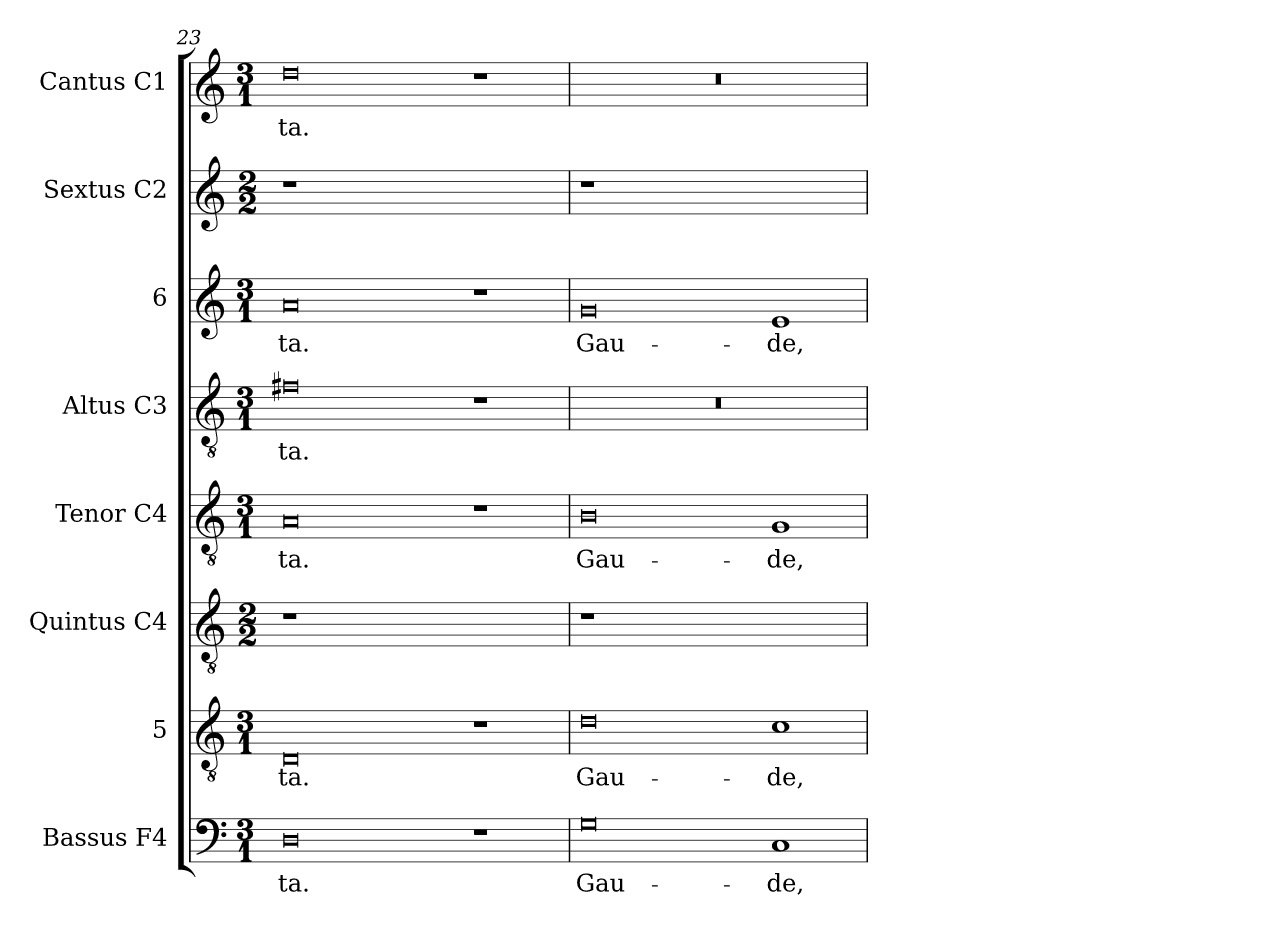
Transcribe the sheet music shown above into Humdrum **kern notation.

**kern	**text	**kern	**text	**kern	**kern	**text	**kern	**text	**kern	**text	**kern	**kern	**text
*part8	*part8	*part7	*part7	*part6	*part5	*part5	*part4	*part4	*part3	*part3	*part2	*part1	*part1
*staff8	*staff8	*staff7	*staff7	*staff6	*staff5	*staff5	*staff4	*staff4	*staff3	*staff3	*staff2	*staff1	*staff1
*I"Bassus  F4	*	*I"5	*	*I"Quintus  C4	*I"Tenor  C4	*	*I"Altus  C3	*	*I"6	*	*I"Sextus  C2	*I"Cantus  C1	*
*I'B	*	*	*	*	*I'T	*	*I'A	*	*	*	*	*I'C	*
*clefF4	*	*clefGv2	*	*clefGv2	*clefGv2	*	*clefGv2	*	*clefG2	*	*clefG2	*clefG2	*
*k[]	*	*k[]	*	*k[]	*k[]	*	*k[]	*	*k[]	*	*k[]	*k[]	*
*C:	*	*C:	*	*C:	*C:	*	*C:	*	*C:	*	*C:	*C:	*
*M3/1	*	*M3/1	*	*M2/2	*M3/1	*	*M3/1	*	*M3/1	*	*M2/2	*M3/1	*
=23	=23	=23	=23	=23	=23	=23	=23	=23	=23	=23	=23	=23	=23
!	!LO:LY:b:cj	!	!LO:LY:b:cj	!	!	!LO:LY:b:cj	!	!LO:LY:b:cj	!	!LO:LY:b:cj	!	!	!LO:LY:b:cj
0D	-ta.	0D	-ta.	1r	0A	-ta.	0f#X	-ta.	0a	-ta.	1r	0dd	-ta.
.	.	.	.	0ryy	.	.	.	.	.	.	0ryy	.	.
1r	.	1r	.	.	1r	.	1r	.	1r	.	.	1r	.
=24	=24	=24	=24	=24	=24	=24	=24	=24	=24	=24	=24	=24	=24
!	!LO:LY:b:cj	!	!LO:LY:b:cj	!	!	!LO:LY:b:cj	!	!	!	!LO:LY:b:cj	!	!	!
0G	Gau-	0d	Gau-	1r	0B	Gau-	0.r	.	0g	Gau-	1r	0.r	.
.	.	.	.	0ryy	.	.	.	.	.	.	0ryy	.	.
!	!LO:LY:b:cj	!	!LO:LY:b:cj	!	!	!LO:LY:b:cj	!	!	!	!LO:LY:b:cj	!	!	!
1C	-de,	1c	-de,	.	1G	-de,	.	.	1e	-de,	.	.	.
=	=	=	=	=	=	=	=	=	=	=	=	=	=
*-	*-	*-	*-	*-	*-	*-	*-	*-	*-	*-	*-	*-	*-
